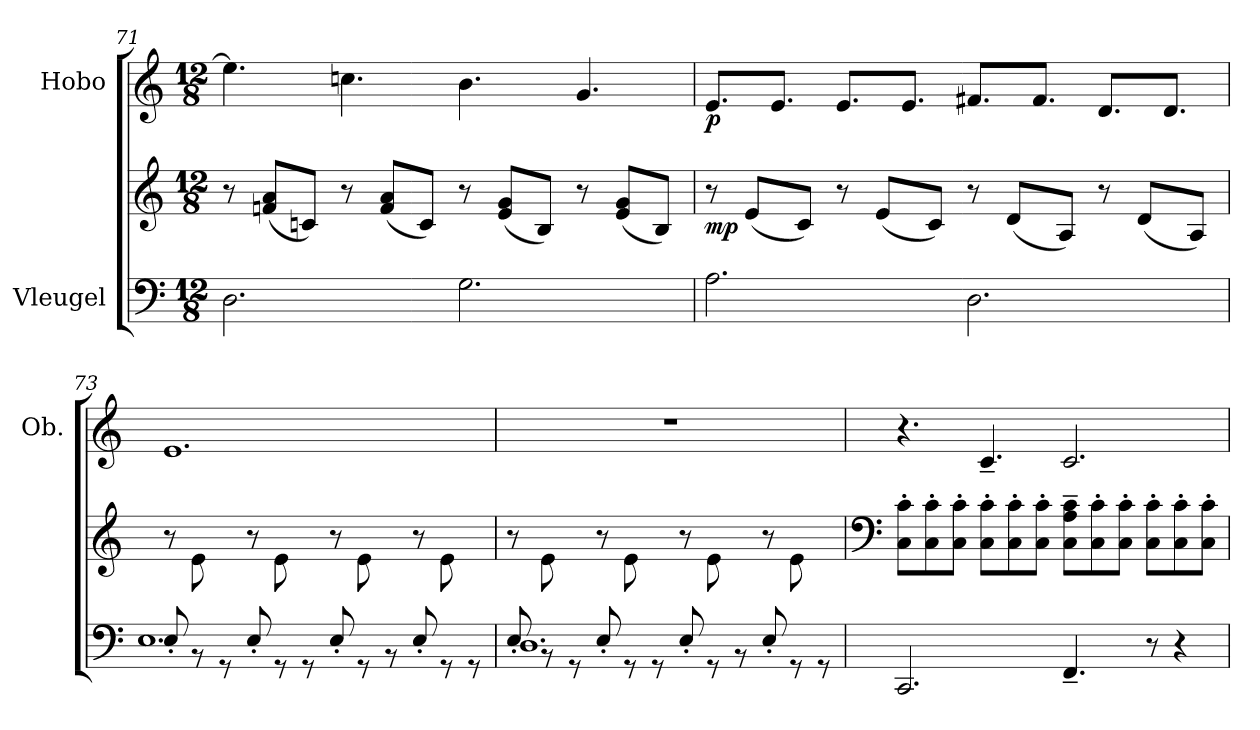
**kern	**kern	**dynam	**kern	**dynam
*part2	*part2	*part2	*part1	*part1
*staff3	*staff2	*staff2/3	*staff1	*staff1
*I"Vleugel	*	*	*I"Hobo	*
*	*	*	*I'Ob.	*
!!LO:LB:g=z
*clefF4	*clefG2	*	*clefG2	*
*k[]	*k[]	*	*k[]	*
*M12/8	*M12/8	*	*M12/8	*
=71	=71	=71	=71	=71
2.D\	8r	.	4.ee\]	.
.	(8fn/ 8a/L	.	.	.
.	8cn/J)	.	.	.
.	8r	.	4.ccn\	.
.	(8f/ 8a/L	.	.	.
.	8c/J)	.	.	.
2.G\	8r	.	4.b\	.
.	(8e/ 8g/L	.	.	.
.	8B/J)	.	.	.
.	8r	.	4.g/	.
.	(8e/ 8g/L	.	.	.
.	8B/J)	.	.	.
=72	=72	=72	=72	=72
!	!	!LO:DY:b	!	!LO:DY:b
2.A\	8r	mp	8.e/L	p
.	(8e/L	.	.	.
.	.	.	8.e/J	.
.	8c/J)	.	.	.
.	8r	.	8.e/L	.
.	(8e/L	.	.	.
.	.	.	8.e/J	.
.	8c/J)	.	.	.
2.D\	8r	.	8.f#X/L	.
.	(8d/L	.	.	.
.	.	.	8.f#/J	.
.	8A/J)	.	.	.
.	8r	.	8.d/L	.
.	(8d/L	.	.	.
.	.	.	8.d/J	.
.	8A/J)	.	.	.
=73	=73	=73	=73	=73
*	*	*	*MM96	*
*^	*	*	*	*
*	*^	*	*	*	*
4ryy	8E'/	1.E	8r	.	1.e	.
.	8rBB	.	8e\L	.	.	.
8E/J	8rGG	.	8ryy	.	.	.
4ryy	8E'/	.	8r	.	.	.
.	8rGG	.	8e\L	.	.	.
8E/J	8rGG	.	8ryy	.	.	.
4ryy	8E'/	.	8r	.	.	.
.	8rGG	.	8e\L	.	.	.
8E/J	8rBB	.	8ryy	.	.	.
4ryy	8E'/	.	8r	.	.	.
.	8rGG	.	8e\L	.	.	.
8E/J	8rGG	.	8ryy	.	.	.
!!LO:LB:g=z
=74	=74	=74	=74	=74	=74	=74
4ryy	8E'/	1.D	8r	.	1.r	.
.	8rBB	.	8e\L	.	.	.
8E/J	8rGG	.	8ryy	.	.	.
4ryy	8E'/	.	8r	.	.	.
.	8rGG	.	8e\L	.	.	.
8E/J	8rGG	.	8ryy	.	.	.
4ryy	8E'/	.	8r	.	.	.
.	8rGG	.	8e\L	.	.	.
8E/J	8rBB	.	8ryy	.	.	.
4ryy	8E'/	.	8r	.	.	.
.	8rGG	.	8e\L	.	.	.
8E/J	8rGG	.	8ryy	.	.	.
*v	*v	*v	*	*	*	*
=75	=75	=75	=75	=75
*	*clefF4	*	*	*
2.CC/	8C\' 8c\'L	.	4.r	.
.	8C\' 8c\'	.	.	.
.	8C\' 8c\'J	.	.	.
.	8C\' 8c\'L	.	4.c~/	.
.	8C\' 8c\'	.	.	.
.	8C\' 8c\'J	.	.	.
4.FF~/	8C\~ 8A\~ 8c\~L	.	2.c/	.
.	8C\' 8c\'	.	.	.
.	8C\' 8c\'J	.	.	.
8r	8C\' 8c\'L	.	.	.
4r	8C\' 8c\'	.	.	.
.	8C\' 8c\'J	.	.	.
=	=	=	=	=
*-	*-	*-	*-	*-
